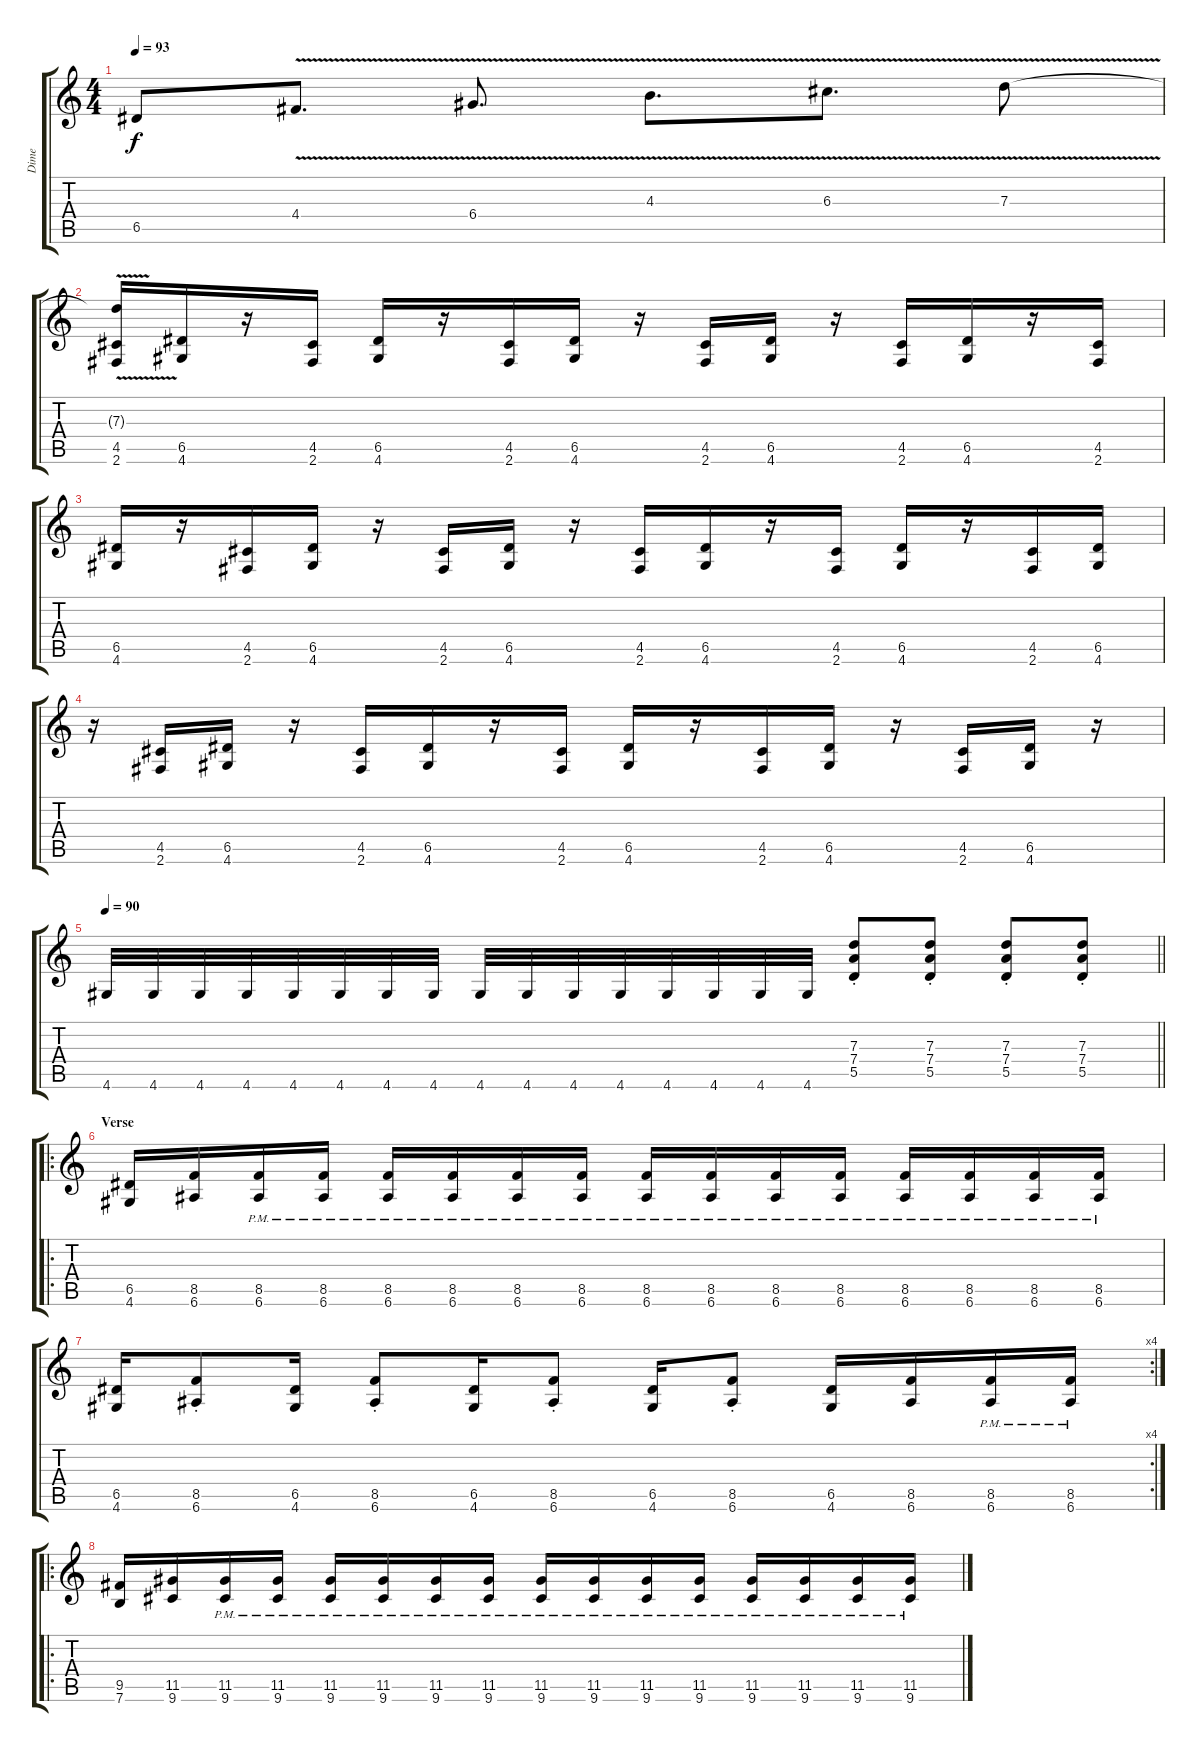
\track ("Dime" "Dime") {instrument distortionguitar}
\staff {score tabs}
\tuning (E4 B3 G3 D3 A2 E2) {hide}
\ts (4 4)
\tempo 93
\clef g2
\ks c
6.5{t}.8{dy f} 4.4{v}.8{d} 6.4{v}.8{d} 4.3{v}.8{d} 6.3{v}.8{d} 7.3{v}.8 |
(7.3{t} 4.5 2.6).16 (6.5 4.6).16 r.16 (4.5 2.6).16 (6.5 4.6).16 r.16 (4.5 2.6).16 (6.5 4.6).16 r.16 (4.5 2.6).16 (6.5 4.6).16 r.16 (4.5 2.6).16 (6.5 4.6).16 r.16 (4.5 2.6).16 |
(6.5 4.6).16 r.16 (4.5 2.6).16 (6.5 4.6).16 r.16 (4.5 2.6).16 (6.5 4.6).16 r.16 (4.5 2.6).16 (6.5 4.6).16 r.16 (4.5 2.6).16 (6.5 4.6).16 r.16 (4.5 2.6).16 (6.5 4.6).16 |
r.16 (4.5 2.6).16 (6.5 4.6).16 r.16 (4.5 2.6).16 (6.5 4.6).16 r.16 (4.5 2.6).16 (6.5 4.6).16 r.16 (4.5 2.6).16 (6.5 4.6).16 r.16 (4.5 2.6).16 (6.5 4.6).16 r.16 |
\tempo 90
\barLineRight lightlight
4.6.32 4.6.32 4.6.32 4.6.32 4.6.32 4.6.32 4.6.32 4.6.32 4.6.32 4.6.32 4.6.32 4.6.32 4.6.32 4.6.32 4.6.32 4.6.32 (7.3{st} 7.4{st} 5.5{st}).8 (7.3{st} 7.4{st} 5.5{st}).8 (7.3{st} 7.4{st} 5.5{st}).8 (7.3{st} 7.4{st} 5.5{st}).8 |
\ro
\section ("" "Verse ")
(6.5 4.6).16 (8.5 6.6).16 (8.5{pm} 6.6{pm}).16 (8.5{pm} 6.6{pm}).16 (8.5{pm} 6.6{pm}).16 (8.5{pm} 6.6{pm}).16 (8.5{pm} 6.6{pm}).16 (8.5{pm} 6.6{pm}).16 (8.5{pm} 6.6{pm}).16 (8.5{pm} 6.6{pm}).16 (8.5{pm} 6.6{pm}).16 (8.5{pm} 6.6{pm}).16 (8.5{pm} 6.6{pm}).16 (8.5{pm} 6.6{pm}).16 (8.5{pm} 6.6{pm}).16 (8.5{pm} 6.6{pm}).16 |
\rc 4
(6.5 4.6).16 (8.5 6.6{st}).8 (6.5 4.6).16 (8.5 6.6{st}).8 (6.5 4.6).16 (8.5 6.6{st}).8 (6.5 4.6).16 (8.5 6.6{st}).8 (6.5 4.6).16 (8.5 6.6).16 (8.5{pm} 6.6{pm}).16 (8.5{pm} 6.6{pm}).16 |
\ro
(9.5 7.6).16 (11.5 9.6).16 (11.5{pm} 9.6{pm}).16 (11.5{pm} 9.6{pm}).16 (11.5{pm} 9.6{pm}).16 (11.5{pm} 9.6{pm}).16 (11.5{pm} 9.6{pm}).16 (11.5{pm} 9.6{pm}).16 (11.5{pm} 9.6{pm}).16 (11.5{pm} 9.6{pm}).16 (11.5{pm} 9.6{pm}).16 (11.5{pm} 9.6{pm}).16 (11.5{pm} 9.6{pm}).16 (11.5{pm} 9.6{pm}).16 (11.5{pm} 9.6{pm}).16 (11.5{pm} 9.6{pm}).16
